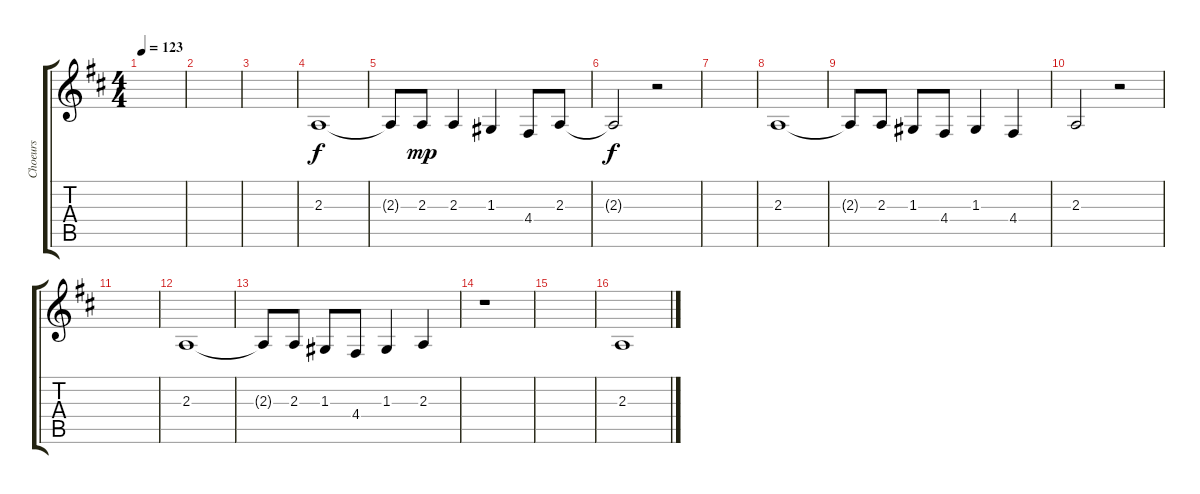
\track ("Choeurs" "Choeurs") {instrument baritonesax}
\staff {score tabs}
\tuning (E4 B3 G3 D3 A2 E2) {hide}
\ts (4 4)
\tempo 123
\clef g2
\ks d
|
|
|
2.3.1 |
2.3{t}.8{dy f} 2.3.8{dy mp} 2.3.4 1.3.4 4.4.8 2.3.8 |
2.3{t}.2{dy f} r.2 |
|
2.3.1 |
2.3{t}.8 2.3.8 1.3.8 4.4.8 1.3.4 4.4.4 |
2.3.2 r.2 |
|
2.3.1 |
2.3{t}.8 2.3.8 1.3.8 4.4.8 1.3.4 2.3.4 |
r.1 |
|
2.3.1
